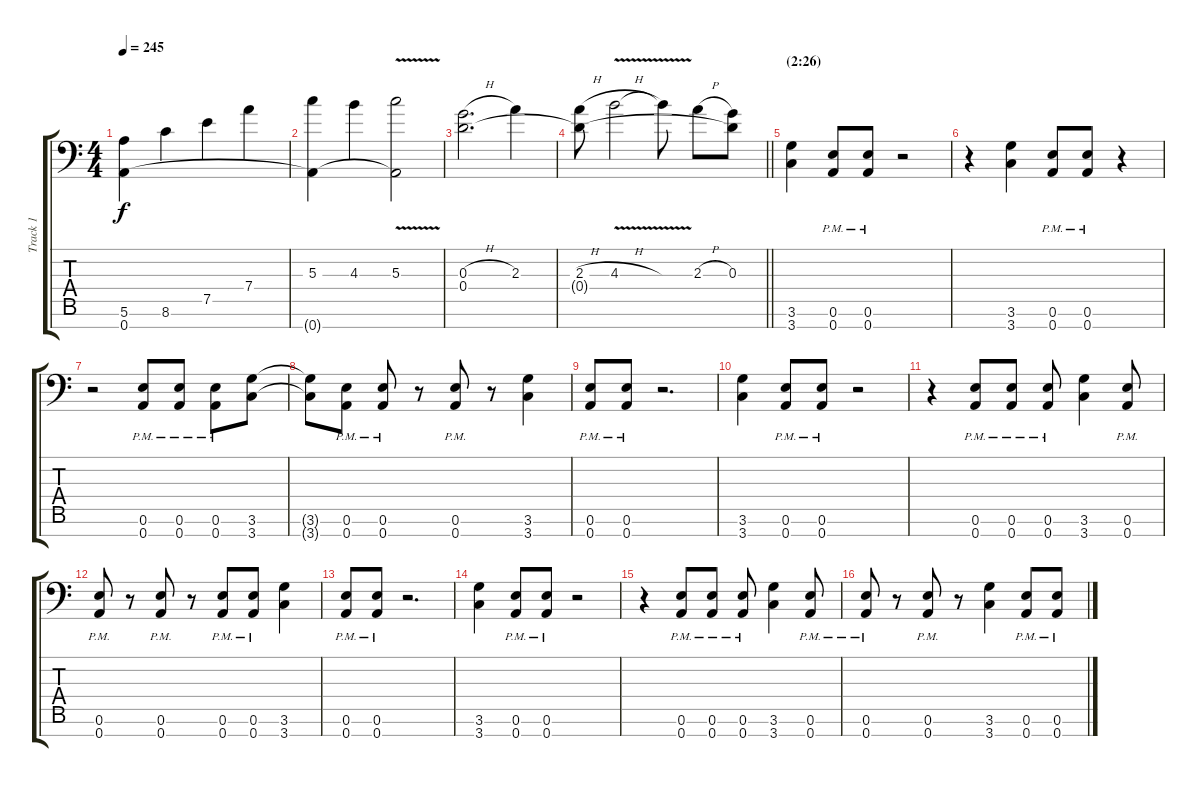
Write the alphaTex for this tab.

\track ("Track 1" "Track 1") {instrument overdrivenguitar}
\staff {score tabs}
\tuning (E4 B3 G3 D3 A2 E2 A1) {hide}
\ts (4 4)
\tempo 245
\clef f4
\ks c
(5.6 0.7{t}).4{dy f} 8.6.4 7.5.4 7.4.4 |
(5.3 0.7{t}).4 4.3.4 (5.3{v} 0.7{t}).2 |
(0.3{h} 0.4).2{d} 2.3.4 |
\barLineRight lightlight
(2.3{h} 0.4{t}).8 4.3{v h}.2 4.3{t}.8 2.3{h}.8 (0.3 0.4{t}).8 |
\section ("" "(2:26)")
(3.6 3.7).4 (0.6{pm} 0.7{pm}).8 (0.6{pm} 0.7{pm}).8 r.2 |
r.4 (3.6 3.7).4 (0.6{pm} 0.7{pm}).8 (0.6{pm} 0.7{pm}).8 r.4 |
r.2 (0.6{pm} 0.7{pm}).8 (0.6{pm} 0.7{pm}).8 (0.6{pm} 0.7{pm}).8 (3.6 3.7).8 |
(3.6{t} 3.7{t}).8 (0.6{pm} 0.7{pm}).8 (0.6{pm} 0.7{pm}).8 r.8 (0.6{pm} 0.7{pm}).8 r.8 (3.6 3.7).4 |
(0.6{pm} 0.7{pm}).8 (0.6{pm} 0.7{pm}).8 r.2{d} |
(3.6 3.7).4 (0.6{pm} 0.7{pm}).8 (0.6{pm} 0.7{pm}).8 r.2 |
r.4 (0.6{pm} 0.7{pm}).8 (0.6{pm} 0.7{pm}).8 (0.6{pm} 0.7{pm}).8 (3.6 3.7).4 (0.6{pm} 0.7{pm}).8 |
(0.6{pm} 0.7{pm}).8 r.8 (0.6{pm} 0.7{pm}).8 r.8 (0.6{pm} 0.7{pm}).8 (0.6{pm} 0.7{pm}).8 (3.6 3.7).4 |
(0.6{pm} 0.7{pm}).8 (0.6{pm} 0.7{pm}).8 r.2{d} |
(3.6 3.7).4 (0.6{pm} 0.7{pm}).8 (0.6{pm} 0.7{pm}).8 r.2 |
r.4 (0.6{pm} 0.7{pm}).8 (0.6{pm} 0.7{pm}).8 (0.6{pm} 0.7{pm}).8 (3.6 3.7).4 (0.6{pm} 0.7{pm}).8 |
(0.6{pm} 0.7{pm}).8 r.8 (0.6{pm} 0.7{pm}).8 r.8 (3.6 3.7).4 (0.6{pm} 0.7{pm}).8 (0.6{pm} 0.7{pm}).8
